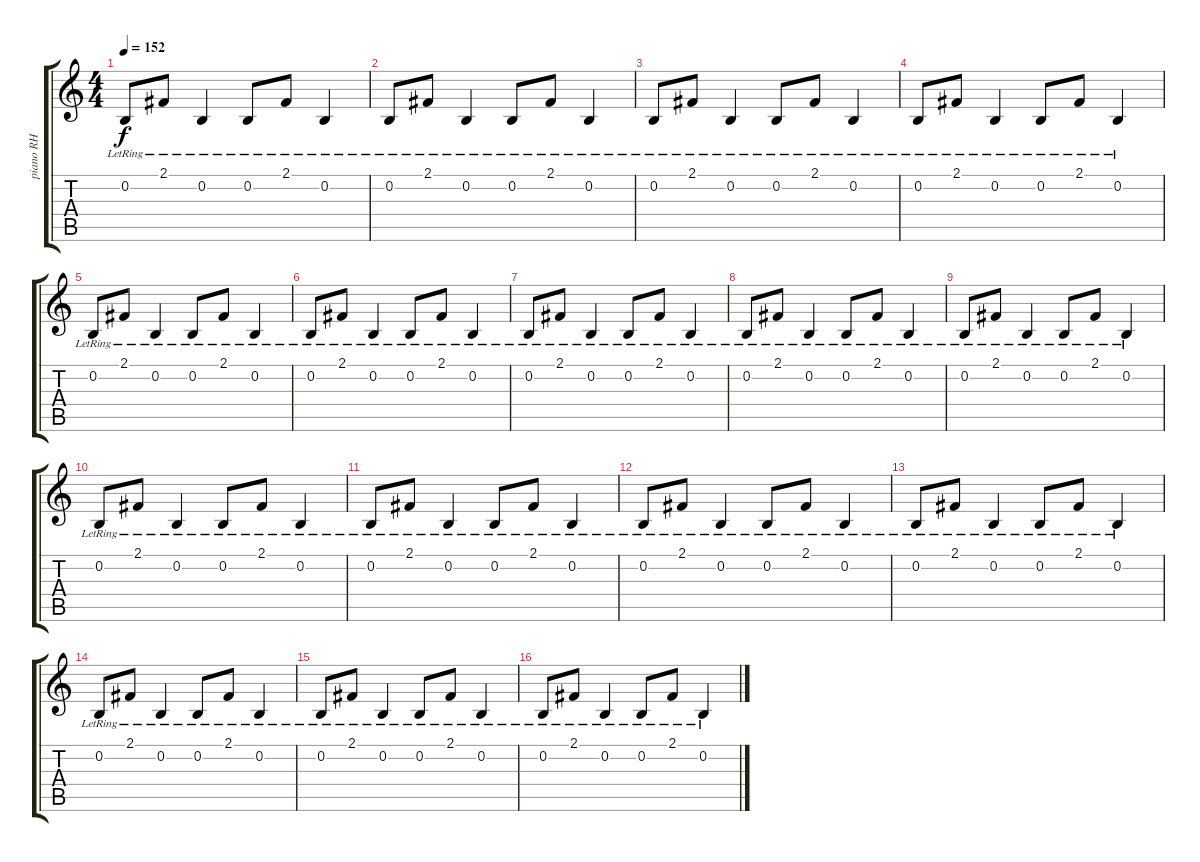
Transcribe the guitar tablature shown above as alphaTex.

\track ("piano RH" "piano RH") {instrument acousticgrandpiano}
\staff {score tabs}
\tuning (E4 B3 G3 D3 A2 E2) {hide}
\ts (4 4)
\tempo 152
\clef g2
\ks c
0.2{lr}.8{dy f} 2.1{lr}.8 0.2{lr}.4 0.2{lr}.8 2.1{lr}.8 0.2{lr}.4 |
0.2{lr}.8 2.1{lr}.8 0.2{lr}.4 0.2{lr}.8 2.1{lr}.8 0.2{lr}.4 |
0.2{lr}.8 2.1{lr}.8 0.2{lr}.4 0.2{lr}.8 2.1{lr}.8 0.2{lr}.4 |
0.2{lr}.8 2.1{lr}.8 0.2{lr}.4 0.2{lr}.8 2.1{lr}.8 0.2{lr}.4 |
0.2{lr}.8 2.1{lr}.8 0.2{lr}.4 0.2{lr}.8 2.1{lr}.8 0.2{lr}.4 |
0.2{lr}.8 2.1{lr}.8 0.2{lr}.4 0.2{lr}.8 2.1{lr}.8 0.2{lr}.4 |
0.2{lr}.8 2.1{lr}.8 0.2{lr}.4 0.2{lr}.8 2.1{lr}.8 0.2{lr}.4 |
0.2{lr}.8 2.1{lr}.8 0.2{lr}.4 0.2{lr}.8 2.1{lr}.8 0.2{lr}.4 |
0.2{lr}.8 2.1{lr}.8 0.2{lr}.4 0.2{lr}.8 2.1{lr}.8 0.2{lr}.4 |
0.2{lr}.8 2.1{lr}.8 0.2{lr}.4 0.2{lr}.8 2.1{lr}.8 0.2{lr}.4 |
0.2{lr}.8 2.1{lr}.8 0.2{lr}.4 0.2{lr}.8 2.1{lr}.8 0.2{lr}.4 |
0.2{lr}.8 2.1{lr}.8 0.2{lr}.4 0.2{lr}.8 2.1{lr}.8 0.2{lr}.4 |
0.2{lr}.8 2.1{lr}.8 0.2{lr}.4 0.2{lr}.8 2.1{lr}.8 0.2{lr}.4 |
0.2{lr}.8 2.1{lr}.8 0.2{lr}.4 0.2{lr}.8 2.1{lr}.8 0.2{lr}.4 |
0.2{lr}.8 2.1{lr}.8 0.2{lr}.4 0.2{lr}.8 2.1{lr}.8 0.2{lr}.4 |
0.2{lr}.8 2.1{lr}.8 0.2{lr}.4 0.2{lr}.8 2.1{lr}.8 0.2{lr}.4
